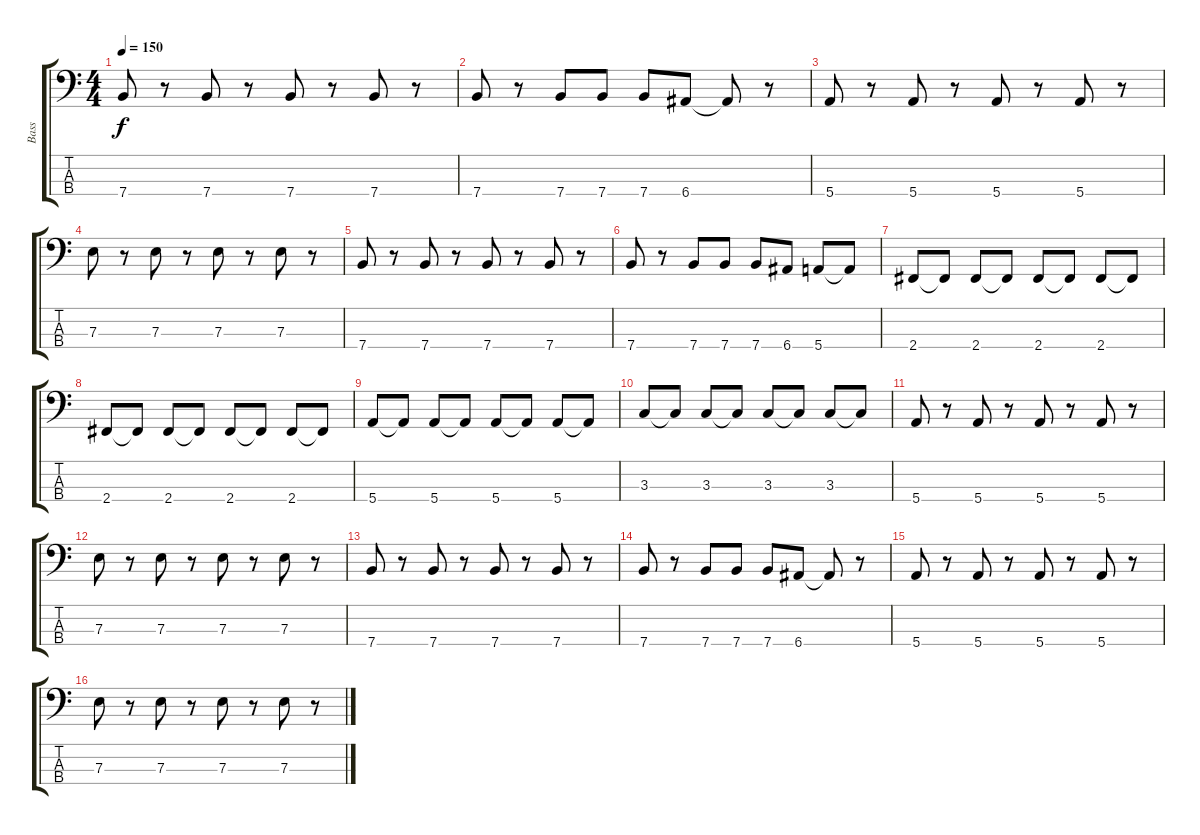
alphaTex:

\track ("Bass" "Bass") {instrument electricbassfinger}
\staff {score tabs}
\tuning (G2 D2 A1 E1) {hide}
\ts (4 4)
\tempo 150
\clef f4
\ks c
7.4.8{dy f} r.8 7.4.8 r.8 7.4.8 r.8 7.4.8 r.8 |
7.4.8 r.8 7.4.8 7.4.8 7.4.8 6.4.8 6.4{t}.8 r.8 |
5.4.8 r.8 5.4.8 r.8 5.4.8 r.8 5.4.8 r.8 |
7.3.8 r.8 7.3.8 r.8 7.3.8 r.8 7.3.8 r.8 |
7.4.8 r.8 7.4.8 r.8 7.4.8 r.8 7.4.8 r.8 |
7.4.8 r.8 7.4.8 7.4.8 7.4.8 6.4.8 5.4.8 5.4{t}.8 |
2.4.8 2.4{t}.8 2.4.8 2.4{t}.8 2.4.8 2.4{t}.8 2.4.8 2.4{t}.8 |
2.4.8 2.4{t}.8 2.4.8 2.4{t}.8 2.4.8 2.4{t}.8 2.4.8 2.4{t}.8 |
5.4.8 5.4{t}.8 5.4.8 5.4{t}.8 5.4.8 5.4{t}.8 5.4.8 5.4{t}.8 |
3.3.8 3.3{t}.8 3.3.8 3.3{t}.8 3.3.8 3.3{t}.8 3.3.8 3.3{t}.8 |
5.4.8 r.8 5.4.8 r.8 5.4.8 r.8 5.4.8 r.8 |
7.3.8 r.8 7.3.8 r.8 7.3.8 r.8 7.3.8 r.8 |
7.4.8 r.8 7.4.8 r.8 7.4.8 r.8 7.4.8 r.8 |
7.4.8 r.8 7.4.8 7.4.8 7.4.8 6.4.8 6.4{t}.8 r.8 |
5.4.8 r.8 5.4.8 r.8 5.4.8 r.8 5.4.8 r.8 |
7.3.8 r.8 7.3.8 r.8 7.3.8 r.8 7.3.8 r.8
